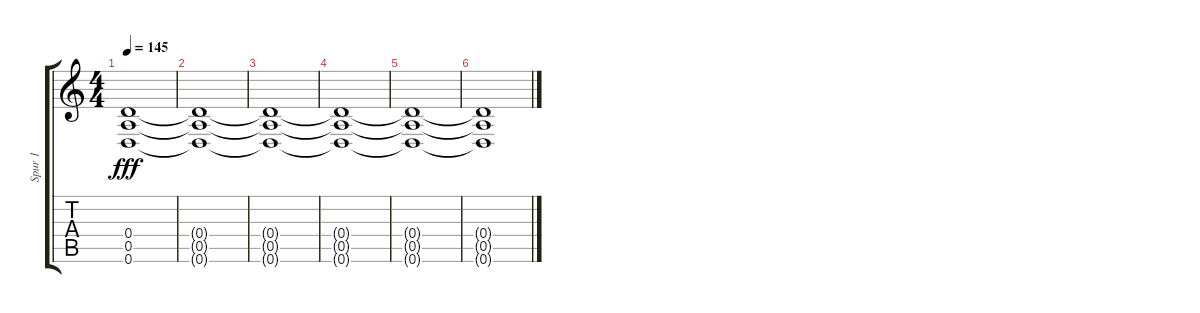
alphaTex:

\track ("Spur 1" "Spur 1") {instrument distortionguitar}
\staff {score tabs}
\tuning (E4 B3 G3 D3 A2 D2) {hide}
\ts (4 4)
\tempo 145
\clef g2
\ks c
(0.4{t} 0.5{t} 0.6{t}).1{dy fff} |
(0.4{t} 0.5{t} 0.6{t}).1 |
(0.4{t} 0.5{t} 0.6{t}).1 |
(0.4{t} 0.5{t} 0.6{t}).1 |
(0.4{t} 0.5{t} 0.6{t}).1 |
(0.4{t} 0.5{t} 0.6{t}).1
